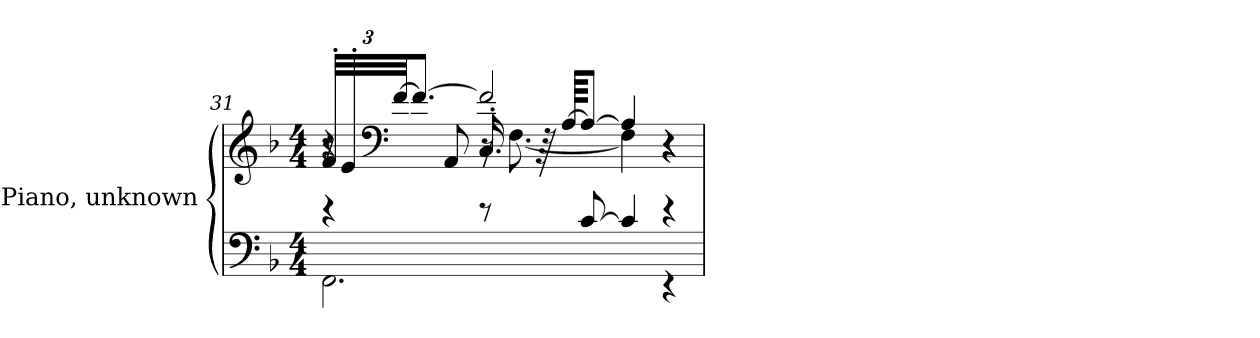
**kern	**kern
*part1	*part1
*staff2	*staff1
*I"Piano, unknown	*
*I'Pno.	*
!!LO:LB:g=z
*clefF4	*clefG2
*k[b-]	*k[b-]
*M4/4	*M4/4
=31	=31
*^	*
*	*	*Xbrackettup
*	*	*^
*	*	*	*^
4r	2.FF\	48f'/LLL	4r	8r
.	.	48e'/	.	.
*	*	*clefF4	*	*
.	.	[48f/JJ	.	.
.	.	8.f/J_	.	.
.	.	.	.	8AA/
8r	.	2f/]	16r	16.C'/
.	.	.	[8.F\	.
.	.	.	.	64r
.	.	.	.	[64A/KKKL
[8c/	.	.	.	8A/J_
4c/]	.	.	4F\]	4A/]
4r	4r	4r	4r	4r
*v	*v	*	*	*
*	*v	*v	*v
=	=
*-	*-
